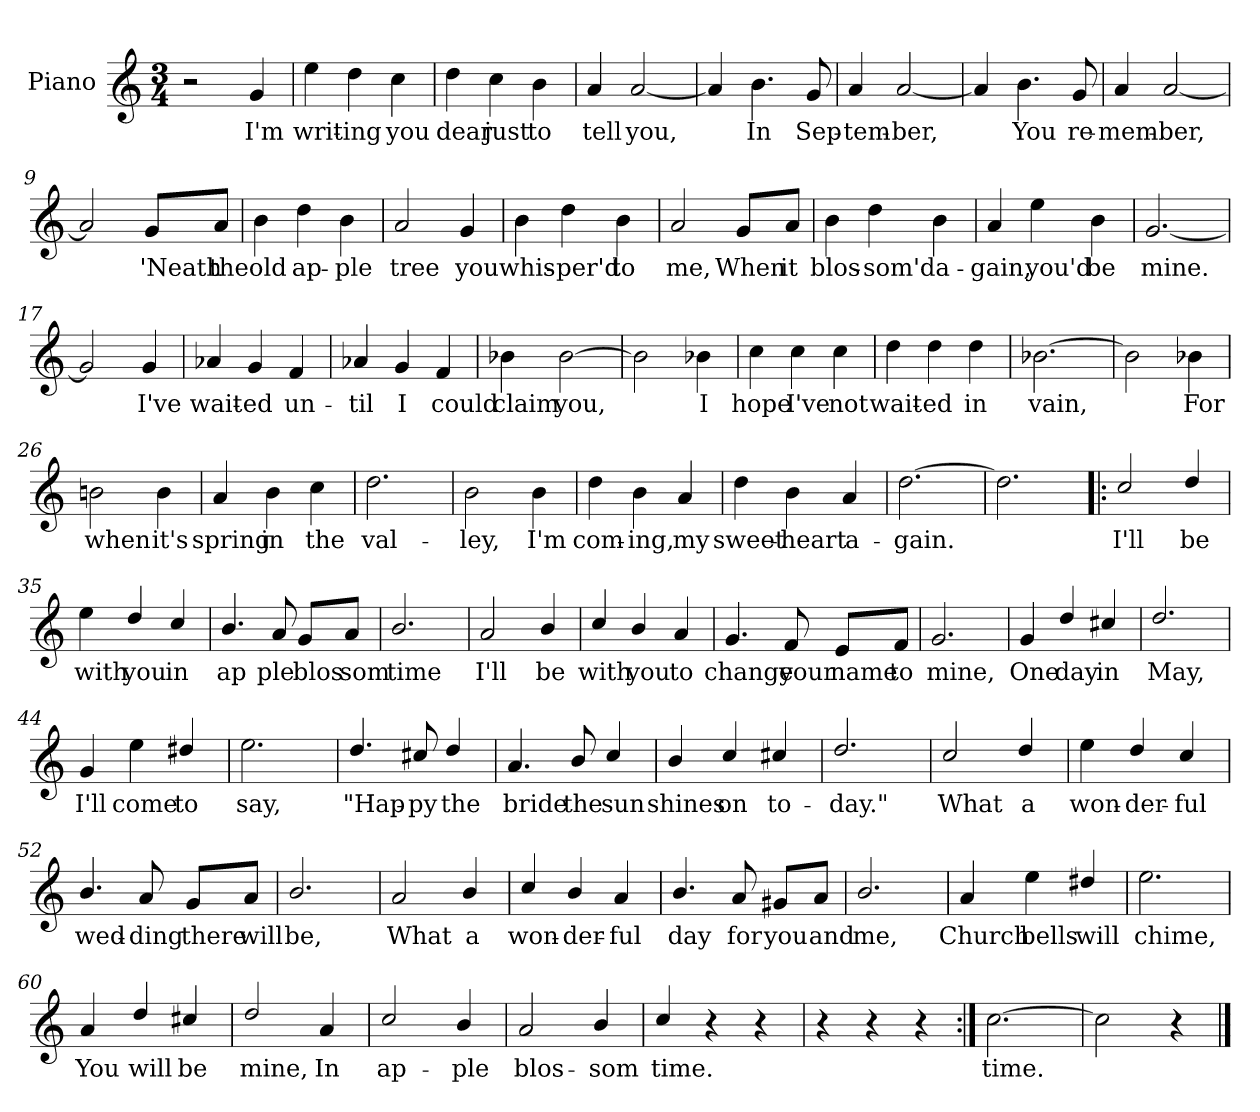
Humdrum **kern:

**kern	**text
*part1	*part1
*staff1	*staff1
*I"Piano	*
*I'Pno.	*
*clefG2	*
*k[]	*
*C:	*
*M3/4	*
=1	=1
2r	.
4g/	I'm
=2	=2
4ee\	writ-
4dd\	-ing
4cc\	you
=3	=3
4dd\	dear
4cc\	just
4b\	to
=4	=4
4a/	tell
[2a/	you,
=5	=5
4a/]	.
4.b\	In
8g/	Sep-
=6	=6
4a/	-tem-
[2a/	-ber,
!!LO:LB:g=z
=7	=7
4a/]	.
4.b\	You
8g/	re-
=8	=8
4a/	-mem-
[2a/	-ber,
=9	=9
2a/]	.
8g/L	'Neath
8a/J	the
=10	=10
4b\	old
4dd\	ap-
4b\	-ple
=11	=11
2a/	tree
4g/	you
=12	=12
4b\	whis-
4dd\	-per'd
4b\	to
!!LO:LB:g=z
=13	=13
2a/	me,
8g/L	When
8a/J	it
=14	=14
4b\	blos-
4dd\	-som'd
4b\	a-
=15	=15
4a/	-gain,
4ee\	you'd
4b\	be
=16	=16
[2.g/	mine.
=17	=17
2g/]	.
4g/	I've
=18	=18
4a-X/	wait-
4g/	-ed
4f/	un-
!!LO:LB:g=z
=19	=19
4a-X/	-til
4g/	I
4f/	could
=20	=20
4b-X\	claim
[2b-\	you,
=21	=21
2b-\]	.
4b-\	I
=22	=22
4cc\	hope
4cc\	I've
4cc\	not
=23	=23
4dd\	wait-
4dd\	-ed
4dd\	in
=24	=24
[2.b-X\	vain,
!!LO:LB:g=z
=25	=25
2b-\]	.
4b-X\	For
=26	=26
2bn\	when
4b\	it's
=27	=27
4a/	spring
4b\	in
4cc\	the
=28	=28
2.dd\	val-
=29	=29
2b\	-ley,
4b\	I'm
=30	=30
4dd\	com-
4b\	-ing,
4a/	my
!!LO:LB:g=z
=31	=31
4dd\	sweet-
4b\	-heart
4a/	a-
=32	=32
[2.dd\	-gain.
=33	=33
2.dd\]	.
=34!|:	=34!|:
2cc/	I'll
4dd/	be
=35	=35
4ee\	with
4dd/	you
4cc/	in
=36	=36
4.b/	ap
8a/	ple
8g/L	blos
8a/J	som
!!LO:LB:g=z
=37	=37
2.b/	time
=38	=38
2a/	I'll
4b/	be
=39	=39
4cc/	with
4b/	you
4a/	to
=40	=40
4.g/	change
8f/	your
8e/L	name
8f/J	to
=41	=41
2.g/	mine,
=42	=42
4g/	One
4dd/	day
4cc#X/	in
!!LO:LB:g=z
=43	=43
2.dd/	May,
=44	=44
4g/	I'll
4ee\	come
4dd#X/	to
=45	=45
2.ee\	say,
=46	=46
4.dd/	"Hap-
8cc#X/	-py
4dd/	the
=47	=47
4.a/	bride
8b/	the
4cc/	sun
=48	=48
4b/	shines
4cc/	on
4cc#X/	to-
!!LO:PB:g=z
=49	=49
2.dd/	-day."
=50	=50
2cc/	What
4dd/	a
=51	=51
4ee\	won-
4dd/	-der-
4cc/	-ful
=52	=52
4.b/	wed-
8a/	-ding
8g/L	there
8a/J	will
=53	=53
2.b/	be,
=54	=54
2a/	What
4b/	a
!!LO:LB:g=z
=55	=55
4cc/	won-
4b/	der-
4a/	-ful
=56	=56
4.b/	day
8a/	for
8g#X/L	you
8a/J	and
=57	=57
2.b/	me,
=58	=58
4a/	Church
4ee\	bells
4dd#X/	will
=59	=59
2.ee\	chime,
=60	=60
4a/	You
4dd/	will
4cc#X/	be
!!LO:LB:g=z
=61	=61
2dd/	mine,
4a/	In
=62	=62
2cc/	ap-
4b/	-ple
=63	=63
2a/	blos-
4b/	-som
=64	=64
4cc/	time.
4r	.
4r	.
=65	=65
4r	.
4r	.
4r	.
=66:|!	=66:|!
[2.cc\	time.
=67	=67
2cc\]	.
4r	.
==	==
*-	*-
